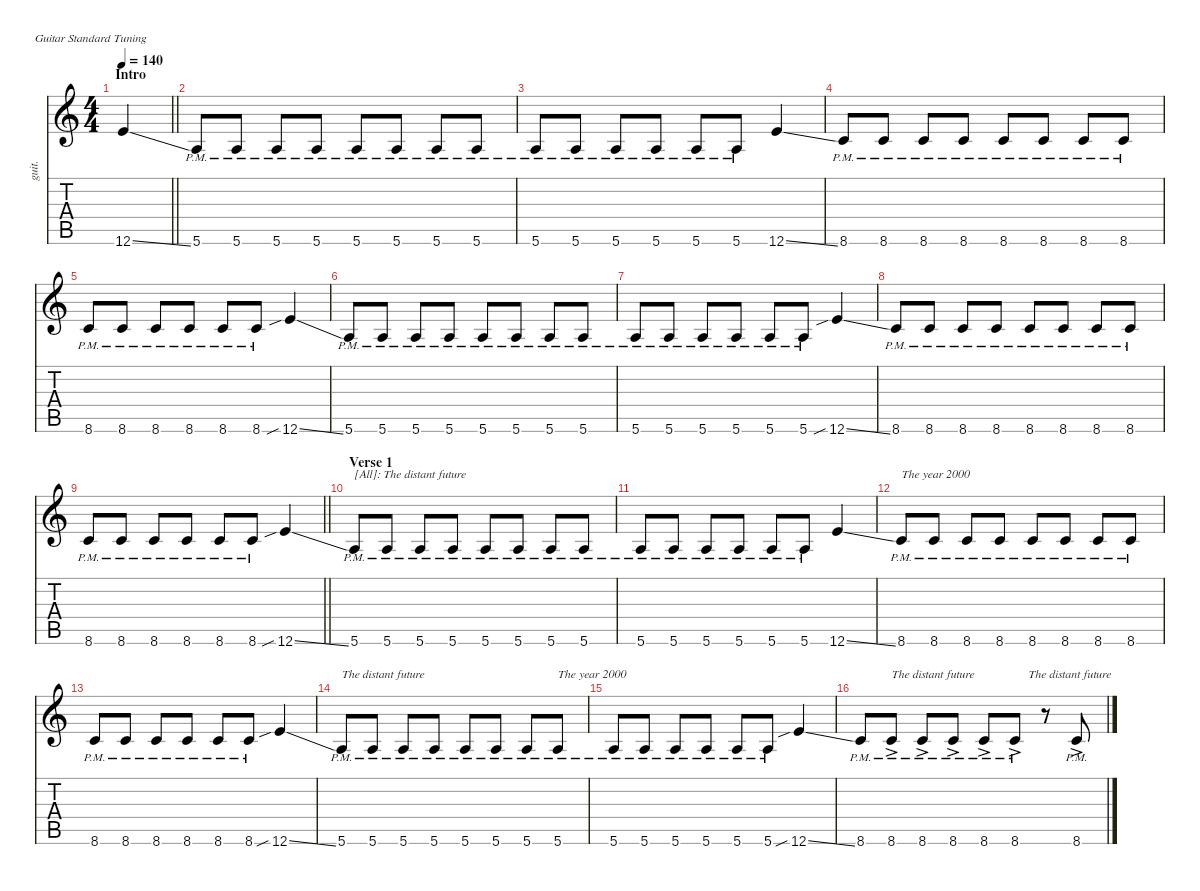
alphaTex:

\defaultSystemsLayout 4
\hideDynamics
\bracketExtendMode nobrackets
\otherSystemsTrackNameOrientation horizontal
\track ("Guitar1,2" "guit.") {defaultSystemsLayout 4 instrument acousticguitarnylon}
\staff {score tabs}
\tuning (E4 B3 G3 D3 A2 E2)
\ts (4 4)
\beaming (8 2 2 2 2)
\section ("" "Intro")
\ac
\tempo 140
\clef g2
\barLineRight lightlight
\ks aminor
12.6{ss}.4{dy f instrument acousticguitarnylon beam Up} |
5.6{pm}.8{beam Up} 5.6{pm}.8{beam Up} 5.6{pm}.8{beam Up} 5.6{pm}.8{beam Up} 5.6{pm}.8{beam Up} 5.6{pm}.8{beam Up} 5.6{pm}.8{beam Up} 5.6{pm}.8{beam Up} |
5.6{pm}.8{beam Up} 5.6{pm}.8{beam Up} 5.6{pm}.8{beam Up} 5.6{pm}.8{beam Up} 5.6{pm}.8{beam Up} 5.6{pm}.8{beam Up} 12.6{ss}.4{beam Up} |
8.6{pm}.8{beam Up} 8.6{pm}.8{beam Up} 8.6{pm}.8{beam Up} 8.6{pm}.8{beam Up} 8.6{pm}.8{beam Up} 8.6{pm}.8{beam Up} 8.6{pm}.8{beam Up} 8.6{pm}.8{beam Up} |
8.6{pm}.8{beam Up} 8.6{pm}.8{beam Up} 8.6{pm}.8{beam Up} 8.6{pm}.8{beam Up} 8.6{pm}.8{beam Up} 8.6{pm}.8{beam Up} 12.6{sib ss}.4{beam Up} |
5.6{pm}.8{beam Up} 5.6{pm}.8{beam Up} 5.6{pm}.8{beam Up} 5.6{pm}.8{beam Up} 5.6{pm}.8{beam Up} 5.6{pm}.8{beam Up} 5.6{pm}.8{beam Up} 5.6{pm}.8{beam Up} |
5.6{pm}.8{beam Up} 5.6{pm}.8{beam Up} 5.6{pm}.8{beam Up} 5.6{pm}.8{beam Up} 5.6{pm}.8{beam Up} 5.6{pm}.8{beam Up} 12.6{sib ss}.4{beam Up} |
8.6{pm}.8{beam Up} 8.6{pm}.8{beam Up} 8.6{pm}.8{beam Up} 8.6{pm}.8{beam Up} 8.6{pm}.8{beam Up} 8.6{pm}.8{beam Up} 8.6{pm}.8{beam Up} 8.6{pm}.8{beam Up} |
\barLineRight lightlight
8.6{pm}.8{beam Up} 8.6{pm}.8{beam Up} 8.6{pm}.8{beam Up} 8.6{pm}.8{beam Up} 8.6{pm}.8{beam Up} 8.6{pm}.8{beam Up} 12.6{sib ss}.4{beam Up} |
\section ("" "Verse 1")
5.6{pm}.8{txt "[All]: The distant future" beam Up} 5.6{pm}.8{beam Up} 5.6{pm}.8{beam Up} 5.6{pm}.8{beam Up} 5.6{pm}.8{beam Up} 5.6{pm}.8{beam Up} 5.6{pm}.8{beam Up} 5.6{pm}.8{beam Up} |
5.6{pm}.8{beam Up} 5.6{pm}.8{beam Up} 5.6{pm}.8{beam Up} 5.6{pm}.8{beam Up} 5.6{pm}.8{beam Up} 5.6{pm}.8{beam Up} 12.6{ss}.4{beam Up} |
8.6{pm}.8{txt "The year 2000" beam Up} 8.6{pm}.8{beam Up} 8.6{pm}.8{beam Up} 8.6{pm}.8{beam Up} 8.6{pm}.8{beam Up} 8.6{pm}.8{beam Up} 8.6{pm}.8{beam Up} 8.6{pm}.8{beam Up} |
8.6{pm}.8{beam Up} 8.6{pm}.8{beam Up} 8.6{pm}.8{beam Up} 8.6{pm}.8{beam Up} 8.6{pm}.8{beam Up} 8.6{pm}.8{beam Up} 12.6{sib ss}.4{beam Up} |
5.6{pm}.8{txt "The distant future" beam Up} 5.6{pm}.8{beam Up} 5.6{pm}.8{beam Up} 5.6{pm}.8{beam Up} 5.6{pm}.8{beam Up} 5.6{pm}.8{beam Up} 5.6{pm}.8{beam Up} 5.6{pm}.8{txt "The year 2000" beam Up} |
5.6{pm}.8{beam Up} 5.6{pm}.8{beam Up} 5.6{pm}.8{beam Up} 5.6{pm}.8{beam Up} 5.6{pm}.8{beam Up} 5.6{pm}.8{beam Up} 12.6{sib ss}.4{beam Up} |
8.6{pm}.8{beam Up} 8.6{ac pm}.8{txt "The distant future                  The distant future" beam Up} 8.6{ac pm}.8{beam Up} 8.6{ac pm}.8{beam Up} 8.6{ac pm}.8{beam Up} 8.6{ac pm}.8{beam Up} r.8{beam Up} 8.6{ac pm}.8{beam Up}
